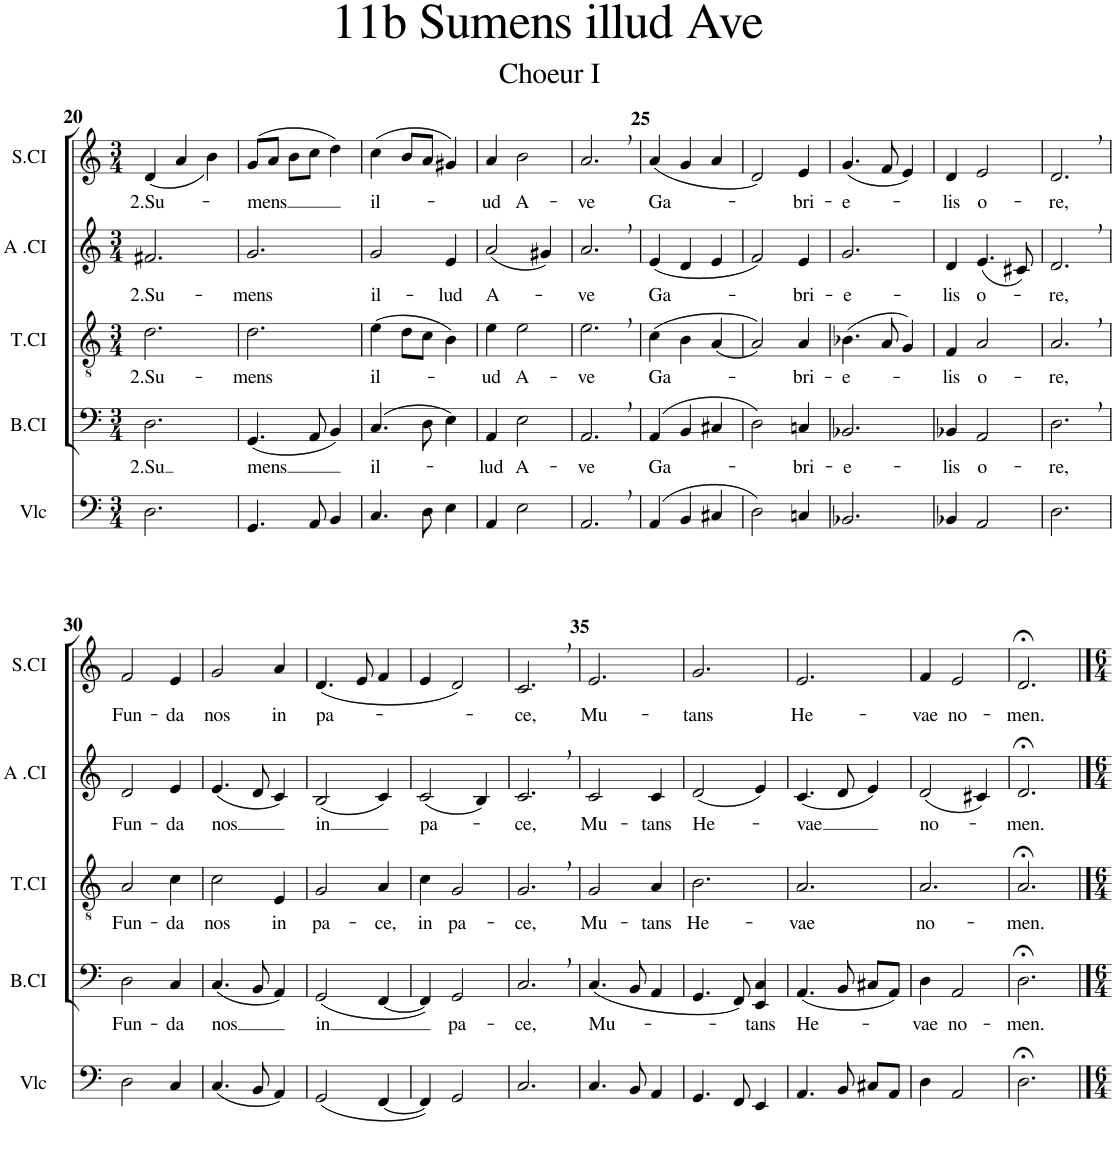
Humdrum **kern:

**kern	**kern	**text	**kern	**text	**kern	**text	**kern	**text
*part5	*part4	*part4	*part3	*part3	*part2	*part2	*part1	*part1
*staff5	*staff4	*staff4	*staff3	*staff3	*staff2	*staff2	*staff1	*staff1
*I"Violoncelle	*I"Basse CI	*	*I"Tenor CI	*	*I"Alto CI	*	*I"Soprano CI	*
*I'Vlc	*I'B.CI	*	*I'T.CI	*	*I'A .CI	*	*I'S.CI	*
!!LO:PB:g=z
*clefF4	*clefF4	*	*clefGv2	*	*clefG2	*	*clefG2	*
*k[]	*k[]	*	*k[]	*	*k[]	*	*k[]	*
*M3/4	*M3/4	*	*M3/4	*	*M3/4	*	*M3/4	*
=20	=20	=20	=20	=20	=20	=20	=20	=20
!	!	!LO:LY:b	!	!LO:LY:b	!	!LO:LY:b	!	!LO:LY:b
2.D\	2.D\	2.Su	2.d\	2.Su-	2.f#X/	2.Su-	(<4d/	2.Su-
.	.	.	.	.	.	.	4a/	.
.	.	.	.	.	.	.	4b\)	.
=21	=21	=21	=21	=21	=21	=21	=21	=21
!	!	!LO:LY:b	!	!LO:LY:b	!	!LO:LY:b	!	!LO:LY:b
4.GG/	(4.GG/	mens	2.d\	-mens	2.g/	-mens	(8g/L	-mens
.	.	.	.	.	.	.	8a/J	.
.	.	.	.	.	.	.	8b\L	.
8AA/	8AA/	.	.	.	.	.	8cc\J	.
4BB/	4BB/)	.	.	.	.	.	4dd\)	.
=22	=22	=22	=22	=22	=22	=22	=22	=22
!	!	!LO:LY:b	!	!LO:LY:b	!	!LO:LY:b	!	!LO:LY:b
4.C/	(4.C/	il-	(4e\	il-	2g/	il-	(4cc\	il-
.	.	.	8d\L	.	.	.	8b/L	.
8D\	8D\	.	8c\J	.	.	.	8a/J	.
!	!	!	!	!	!	!LO:LY:b	!	!
4E\	4E\)	.	4B\)	.	4e/	-lud	4g#X/)	.
=23	=23	=23	=23	=23	=23	=23	=23	=23
!	!	!LO:LY:b	!	!LO:LY:b	!	!LO:LY:b	!	!LO:LY:b
4AA/	4AA/	-lud	4e\	-ud	(2a/	A-	4a/	-ud
!	!	!LO:LY:b	!	!LO:LY:b	!	!	!	!LO:LY:b
2E\	2E\	A-	2e\	A-	.	.	2b\	A-
.	.	.	.	.	4g#X/)	.	.	.
=24	=24	=24	=24	=24	=24	=24	=24	=24
!	!	!LO:LY:b	!	!LO:LY:b	!	!LO:LY:b	!	!LO:LY:b
2.AA,/	2.AA,/	-ve	2.e,\	-ve	2.a,/	-ve	2.a,/	-ve
=25	=25	=25	=25	=25	=25	=25	=25	=25
!	!	!LO:LY:b	!	!LO:LY:b	!	!LO:LY:b	!	!LO:LY:b
(4AA/	(4AA/	Ga-	(4c\	Ga-	(4e/	Ga-	(4a/	Ga-
4BB/	4BB/	.	4B\	.	4d/	.	4g/	.
4C#X/	4C#X/	.	(4A/	.	4e/	.	4a/	.
=26	=26	=26	=26	=26	=26	=26	=26	=26
2D\)	2D\)	.	2A/))	.	2f/)	.	2d/)	.
!	!	!LO:LY:b	!	!LO:LY:b	!	!LO:LY:b	!	!LO:LY:b
4Cn/	4Cn/	-bri-	4A/	-bri-	4e/	-bri-	4e/	-bri-
=27	=27	=27	=27	=27	=27	=27	=27	=27
!	!	!LO:LY:b	!	!LO:LY:b	!	!LO:LY:b	!	!LO:LY:b
2.BB-X/	2.BB-X/	-e-	(4.B-X\	-e-	2.g/	-e-	(4.g/	-e-
.	.	.	8A/	.	.	.	8f/	.
.	.	.	4G/)	.	.	.	4e/)	.
=28	=28	=28	=28	=28	=28	=28	=28	=28
!	!	!LO:LY:b	!	!LO:LY:b	!	!LO:LY:b	!	!LO:LY:b
4BB-X/	4BB-X/	-lis	4F/	-lis	4d/	-lis	4d/	-lis
!	!	!LO:LY:b	!	!LO:LY:b	!	!LO:LY:b	!	!LO:LY:b
2AA/	2AA/	o-	2A/	o-	(4.e/	o-	2e/	o-
.	.	.	.	.	8c#X/)	.	.	.
=29	=29	=29	=29	=29	=29	=29	=29	=29
!	!	!LO:LY:b	!	!LO:LY:b	!	!LO:LY:b	!	!LO:LY:b
2.D\	2.D,\	-re,	2.A,/	-re,	2.d,/	-re,	2.d,/	-re,
!!LO:LB:g=z
=30	=30	=30	=30	=30	=30	=30	=30	=30
!	!	!LO:LY:b	!	!LO:LY:b	!	!LO:LY:b	!	!LO:LY:b
2D\	2D\	Fun-	2A/	Fun-	2d/	Fun-	2f/	Fun-
!	!	!LO:LY:b	!	!LO:LY:b	!	!LO:LY:b	!	!LO:LY:b
4C/	4C/	-da	4c\	-da	4e/	-da	4e/	-da
=31	=31	=31	=31	=31	=31	=31	=31	=31
!	!	!LO:LY:b	!	!LO:LY:b	!	!LO:LY:b	!	!LO:LY:b
(4.C/	(4.C/	nos	2c\	nos	(4.e/	nos	2g/	nos
8BB/	8BB/	.	.	.	8d/	.	.	.
!	!	!	!	!LO:LY:b	!	!	!	!LO:LY:b
4AA/)	4AA/)	.	4E/	in	4c/)	.	4a/	in
=32	=32	=32	=32	=32	=32	=32	=32	=32
!	!	!LO:LY:b	!	!LO:LY:b	!	!LO:LY:b	!	!LO:LY:b
(2GG/	(2GG/	in	2G/	pa-	(2B/	in	(4.d/	pa-
.	.	.	.	.	.	.	8e/	.
!	!	!	!	!LO:LY:b	!	!	!	!
[4FF/	[4FF/	.	4A/	-ce,	4c/)	.	4f/	.
=33	=33	=33	=33	=33	=33	=33	=33	=33
!	!	!	!	!LO:LY:b	!	!LO:LY:b	!	!
4FF/])	4FF/])	.	4c\	in	(2c/	pa-	4e/	.
!	!	!LO:LY:b	!	!LO:LY:b	!	!	!	!
2GG/	2GG/	pa-	2G/	pa-	.	.	2d/)	.
.	.	.	.	.	4B/)	.	.	.
=34	=34	=34	=34	=34	=34	=34	=34	=34
!	!	!LO:LY:b	!	!LO:LY:b	!	!LO:LY:b	!	!LO:LY:b
2.C/	2.C,/	-ce,	2.G,/	-ce,	2.c,/	-ce,	2.c,/	-ce,
=35	=35	=35	=35	=35	=35	=35	=35	=35
!	!	!LO:LY:b	!	!LO:LY:b	!	!LO:LY:b	!	!LO:LY:b
4.C/	(4.C/	Mu-	2G/	Mu-	2c/	Mu-	2.e/	Mu-
8BB/	8BB/	.	.	.	.	.	.	.
!	!	!	!	!LO:LY:b	!	!LO:LY:b	!	!
4AA/	4AA/	.	4A/	-tans	4c/	-tans	.	.
=36	=36	=36	=36	=36	=36	=36	=36	=36
!	!	!	!	!LO:LY:b	!	!LO:LY:b	!	!LO:LY:b
4.GG/	4.GG/	.	2.B\	He-	(2d/	He-	2.g/	-tans
8FF/	8FF/)	.	.	.	.	.	.	.
!	!	!LO:LY:b	!	!	!	!	!	!
4EE/	4EE/ 4C/	-tans	.	.	4e/)	.	.	.
=37	=37	=37	=37	=37	=37	=37	=37	=37
!	!	!LO:LY:b	!	!LO:LY:b	!	!LO:LY:b	!	!LO:LY:b
4.AA/	(4.AA/	He-	2.A/	-vae	(4.c/	-vae	2.e/	He-
8BB/	8BB/	.	.	.	8d/	.	.	.
8C#X/L	8C#X/L	.	.	.	4e/)	.	.	.
8AA/J	8AA/J)	.	.	.	.	.	.	.
=38	=38	=38	=38	=38	=38	=38	=38	=38
!	!	!LO:LY:b	!	!LO:LY:b	!	!LO:LY:b	!	!LO:LY:b
4D\	4D\	-vae	2.A/	no-	(2d/	no-	4f/	-vae
!	!	!LO:LY:b	!	!	!	!	!	!LO:LY:b
2AA/	2AA/	no-	.	.	.	.	2e/	no-
.	.	.	.	.	4c#X/)	.	.	.
=39	=39	=39	=39	=39	=39	=39	=39	=39
!	!	!LO:LY:b	!	!LO:LY:b	!	!LO:LY:b	!	!LO:LY:b
2.D;<\	2.D;<\	-men.	2.A;</	-men.	2.d;</	-men.	2.d;</	-men.
==	==	==	==	==	==	==	==	==
*-	*-	*-	*-	*-	*-	*-	*-	*-
